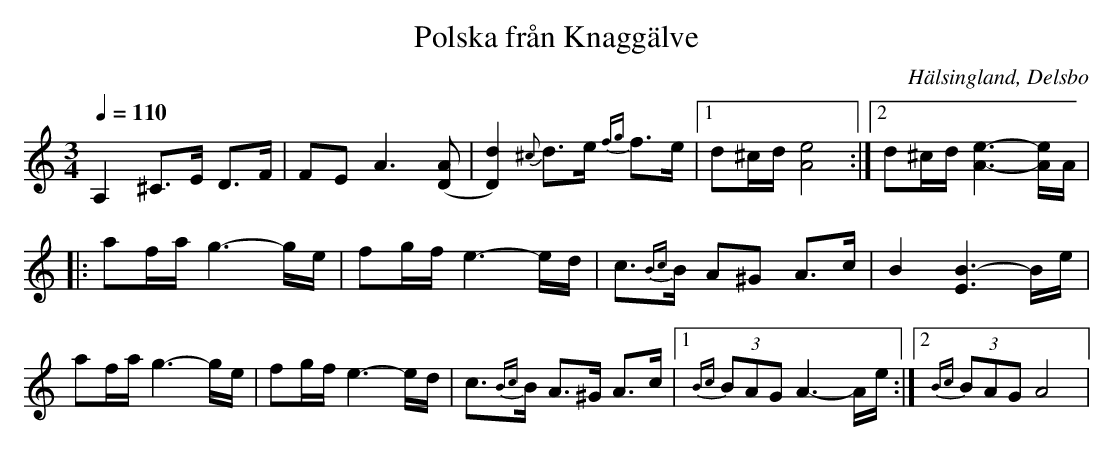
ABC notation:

X:1
T: Polska från Knaggälve
O: Hälsingland, Delsbo
M: 3/4
K: Am
Q: 1/4=110
A,2 ^C>E D>F|FE A3 [(DA]|[D)d]2 {^c}d>e {fg}f>e|[1d^c/d/ [Ae]4:|[2 d^c/d/ [Ae]3-[Ae]/A/|
|:af/a/ g3 -g/e/| fg/f/ e3- e/d/ |c>{Bc}B A^G A>c|B2 [EB]3- B/e/ |
af/a/ g3 -g/e/|fg/f/ e3- e/d/|c>{Bc}B A>^G A>c |[1 {Bc}(3BAG A3- A/e/ :|[2 {Bc}(3BAG A4 |
